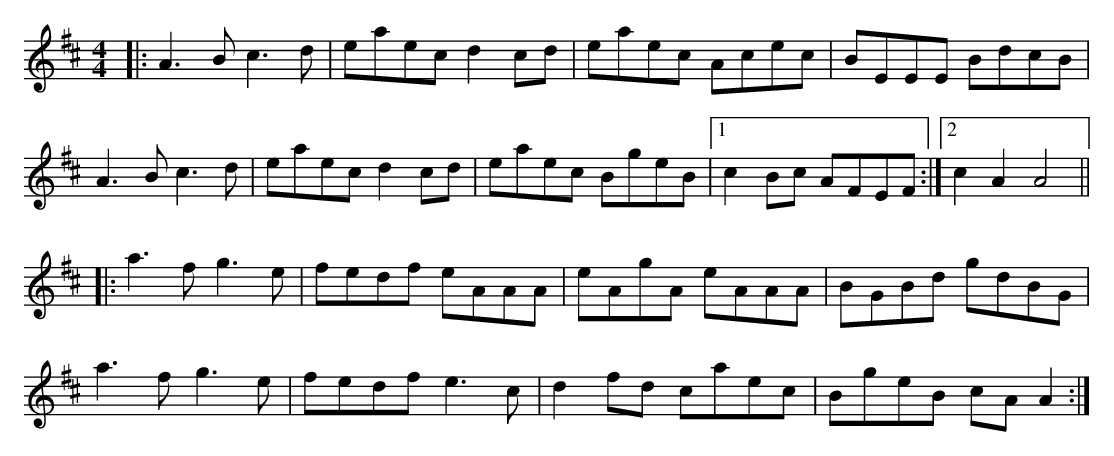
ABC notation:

X:1
M:4/4
K:Amix
|:A3B c3d|eaec d2cd|eaec Acec|BEEE BdcB|
A3B c3d|eaec d2cd|eaec BgeB|1 c2Bc AFEF:|2 c2A2 A4||
|:a3f g3e|fedf eAAA|eAgA eAAA|BGBd gdBG|
a3f g3e|fedf e3c|d2fd caec|BgeB cAA2:|
